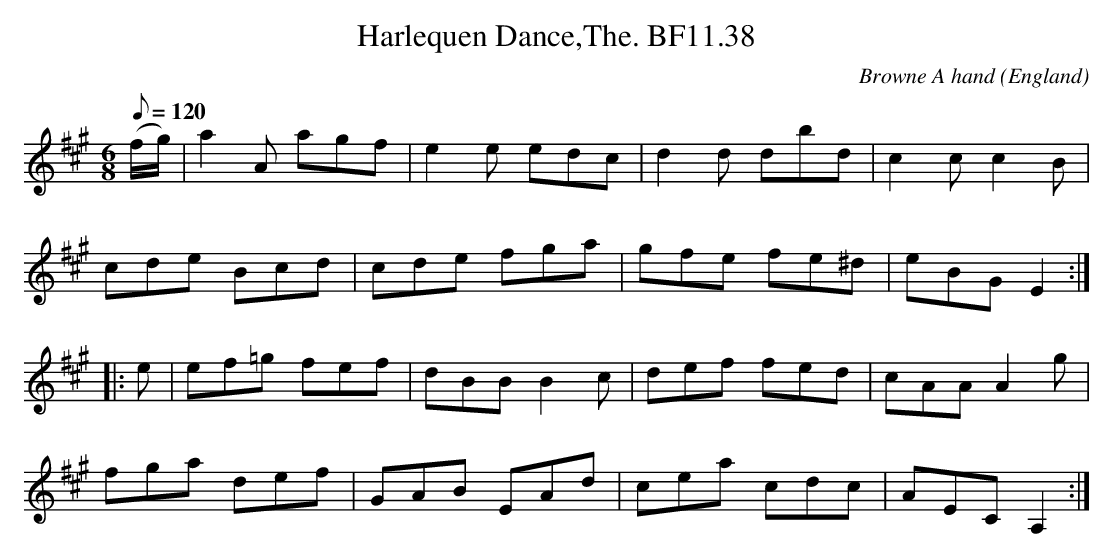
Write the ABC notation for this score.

X:1
T:Harlequen Dance,The. BF11.38
M:6/8
L:1/8
Q:120
C:Browne A hand
O:England
K:A major
(f/2g/2)|a2A agf|e2e edc|d2d dbd|c2cc2B|!
cde Bcd|cde fga|gfe fe^d|eBG E2:|!
|:e|ef=g fef|dBBB2c|def fed|cAAA2g|!
fga def|GAB EAd|cea cdc|AEC A,2:|]
